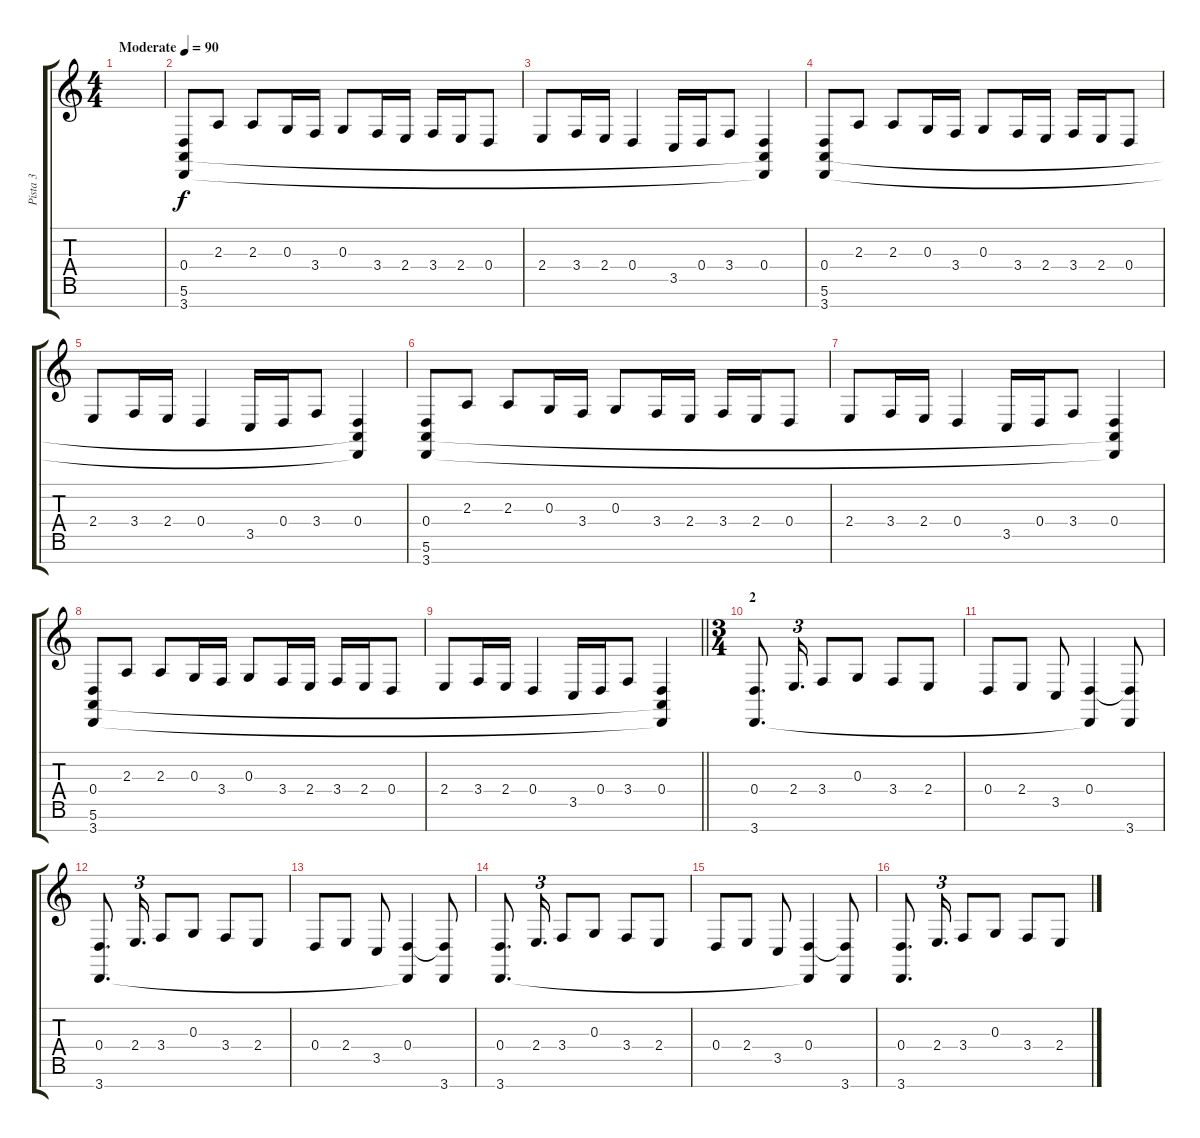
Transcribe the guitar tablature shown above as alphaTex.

\track ("Pista 3" "Pista 3") {instrument englishhorn}
\staff {score tabs}
\tuning (E4 B3 G3 D3 A2 E2 B1) {hide}
\ts (4 4)
\tempo (90 "Moderate")
\clef g2
\ks c
|
(0.4 5.6 3.7).8 2.3.8 2.3.8 0.3.16 3.4.16 0.3.8 3.4.16 2.4.16 3.4.16 2.4.16 0.4.8 |
2.4.8 3.4.16 2.4.16 0.4.4 3.5.16 0.4.16 3.4.8 (0.4 5.6{t} 3.7{t}).4 |
(0.4 5.6 3.7).8 2.3.8 2.3.8 0.3.16 3.4.16 0.3.8 3.4.16 2.4.16 3.4.16 2.4.16 0.4.8 |
2.4.8 3.4.16 2.4.16 0.4.4 3.5.16 0.4.16 3.4.8 (0.4 5.6{t} 3.7{t}).4 |
(0.4 5.6 3.7).8 2.3.8 2.3.8 0.3.16 3.4.16 0.3.8 3.4.16 2.4.16 3.4.16 2.4.16 0.4.8 |
2.4.8 3.4.16 2.4.16 0.4.4 3.5.16 0.4.16 3.4.8 (0.4 5.6{t} 3.7{t}).4 |
(0.4 5.6 3.7).8 2.3.8 2.3.8 0.3.16 3.4.16 0.3.8 3.4.16 2.4.16 3.4.16 2.4.16 0.4.8 |
\barLineRight lightlight
2.4.8 3.4.16 2.4.16 0.4.4 3.5.16 0.4.16 3.4.8 (0.4 5.6{t} 3.7{t}).4 |
\ts (3 4)
\section ("" "2")
(0.4 3.7).8{d} 2.4.16{d tu (3 2)} 3.4.8 0.3.8 3.4.8 2.4.8 |
0.4.8 2.4.8 3.5.8 (0.4 3.7{t}).4 (0.4{t} 3.7).8 |
(0.4 3.7).8{d} 2.4.16{d tu (3 2)} 3.4.8 0.3.8 3.4.8 2.4.8 |
0.4.8 2.4.8 3.5.8 (0.4 3.7{t}).4 (0.4{t} 3.7).8 |
(0.4 3.7).8{d} 2.4.16{d tu (3 2)} 3.4.8 0.3.8 3.4.8 2.4.8 |
0.4.8 2.4.8 3.5.8 (0.4 3.7{t}).4 (0.4{t} 3.7).8 |
(0.4 3.7).8{d} 2.4.16{d tu (3 2)} 3.4.8 0.3.8 3.4.8 2.4.8
